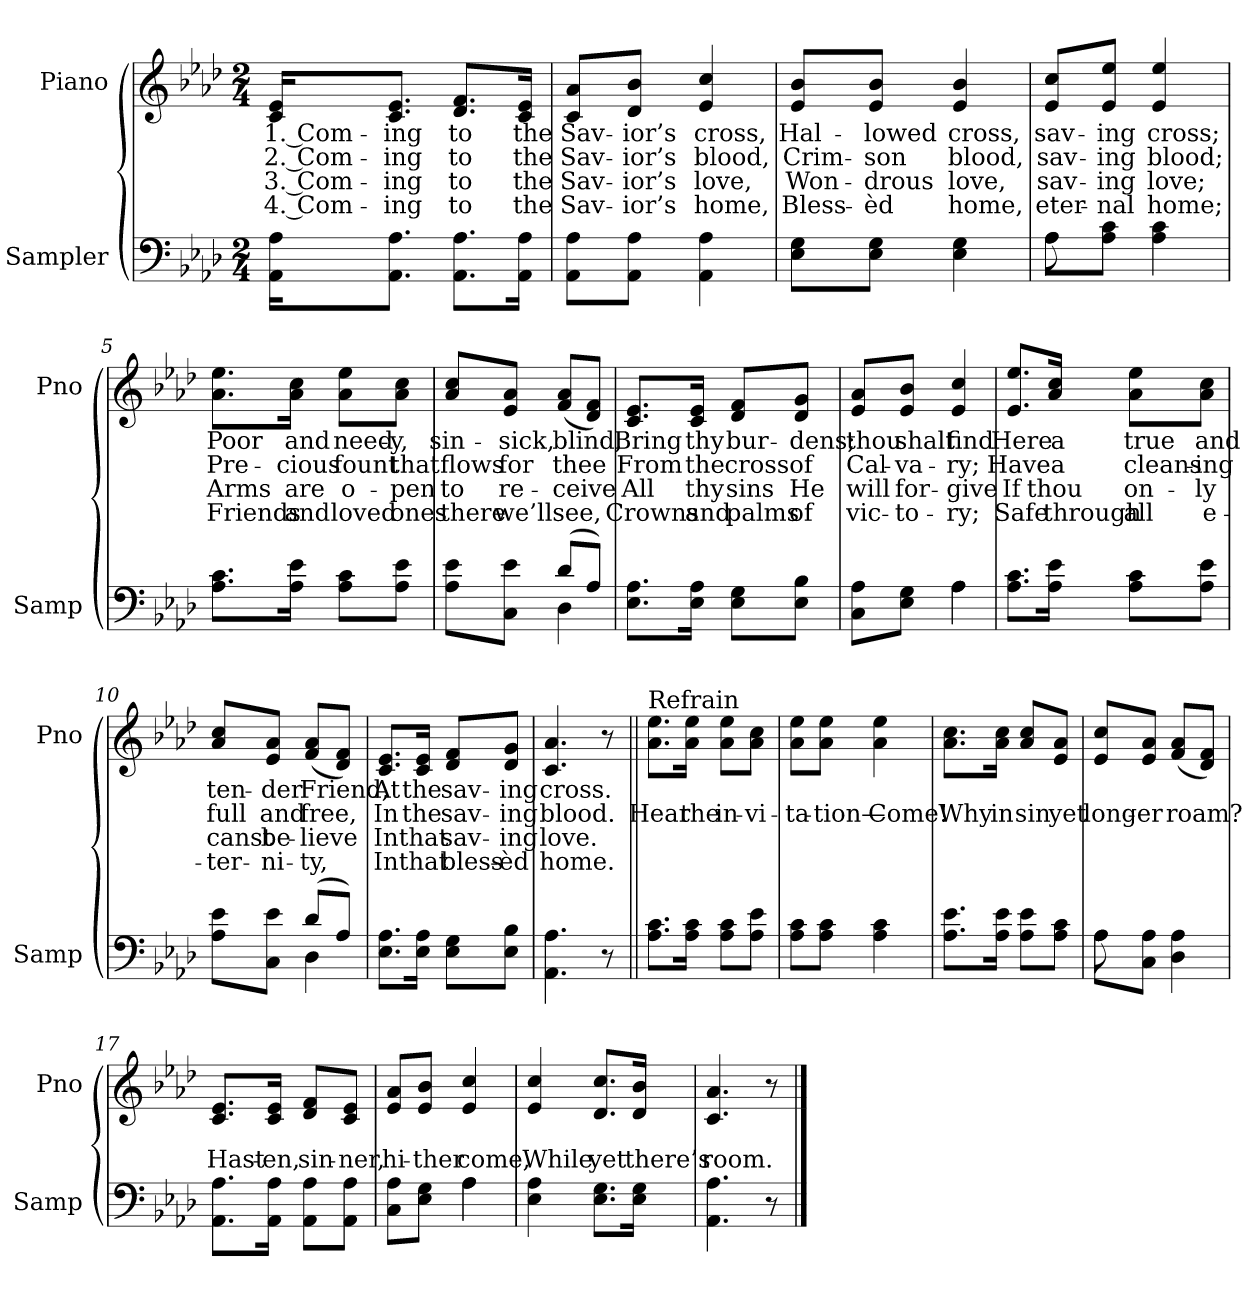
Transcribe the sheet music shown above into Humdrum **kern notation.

**kern	**kern	**text	**text	**text	**text
*part2	*part1	*part1	*part1	*part1	*part1
*staff2	*staff1	*staff1	*staff1	*staff1	*staff1
*I"Sampler	*I"Piano	*	*	*	*
*I'Samp	*I'Pno	*	*	*	*
*clefF4	*clefG2	*	*	*	*
*k[b-e-a-d-]	*k[b-e-a-d-]	*	*	*	*
*A-:	*A-:	*	*	*	*
*M2/4	*M2/4	*	*	*	*
=1	=1	=1	=1	=1	=1
16AA-\ 16A-\KL	16c/ 16e-/KL	1. Com-	2. Com-	3. Com-	4. Com-
8.AA-\ 8.A-\J	8.c/ 8.e-/J	-ing	-ing	-ing	-ing
8.AA-\ 8.A-\L	8.d-/ 8.f/L	to	to	to	to
16AA-\ 16A-\Jk	16c/ 16e-/Jk	the	the	the	the
=2	=2	=2	=2	=2	=2
8AA-\ 8A-\L	8c/ 8a-/L	Sav-	Sav-	Sav-	Sav-
8AA-\ 8A-\J	8d-/ 8b-/J	-ior’s	-ior’s	-ior’s	-ior’s
4AA- 4A-	4e- 4cc	cross,	blood,	love,	home,
=3	=3	=3	=3	=3	=3
8E-\ 8G\L	8e-/ 8b-/L	Hal-	Crim-	Won-	Bless-
8E-\ 8G\J	8e-/ 8b-/J	-lowed	-son	-drous	-èd
4E- 4G	4e- 4b-	cross,	blood,	love,	home,
=4	=4	=4	=4	=4	=4
*^	*	*	*	*	*
8A-\L	8A-	8e-/ 8cc/L	sav-	sav-	sav-	eter-
8A-\ 8c\J	4.ryy	8e-/ 8ee-/J	-ing	-ing	-ing	-nal
4A- 4c	.	4e- 4ee-	cross;	blood;	love;	home;
*v	*v	*	*	*	*	*
=5	=5	=5	=5	=5	=5
8.A-\ 8.c\L	8.a-\ 8.ee-\L	Poor	Pre-	Arms	Friends
16A-\ 16e-\Jk	16a-\ 16cc\Jk	and	-cious	are	and
8A-\ 8c\L	8a-\ 8ee-\L	need-	fount	o-	loved
8A-\ 8e-\J	8a-\ 8cc\J	-y,	that	-pen	ones
=6	=6	=6	=6	=6	=6
*^	*	*	*	*	*
8A-\ 8e-\L	4ryy	8a-/ 8cc/L	sin-	flows	to	there
8C\ 8e-\J	.	8e-/ 8a-/J	-sick,	for	re-	we’ll
(8d-/L	4D-	(8f/ 8a-/L	blind,	thee	-ceive	see,
8A-/J)	.	8d-/ 8f/J)	.	.	.	.
*v	*v	*	*	*	*	*
=7	=7	=7	=7	=7	=7
8.E-\ 8.A-\L	8.c/ 8.e-/L	Bring	From	All	Crowns
16E-\ 16A-\Jk	16c/ 16e-/Jk	thy	the	thy	and
8E-\ 8G\L	8d-/ 8f/L	bur-	cross	sins	palms
8E-\ 8B-\J	8d-/ 8g/J	-dens;	of	He	of
=8	=8	=8	=8	=8	=8
*^	*	*	*	*	*
8C\ 8A-\L	4ryy	8e-/ 8a-/L	thou	Cal-	will	vic-
8E-\ 8G\J	.	8e-/ 8b-/J	shalt	-va-	for-	-to-
4A-\	4A-	4e- 4cc	find	-ry;	-give	-ry;
*v	*v	*	*	*	*	*
=9	=9	=9	=9	=9	=9
8.A-\ 8.c\L	8.e-/ 8.ee-/L	Here	Have	If	Safe
16A-\ 16e-\Jk	16a-/ 16cc/Jk	a	a	thou	through
8A-\ 8c\L	8a-\ 8ee-\L	true	cleans-	on-	all
8A-\ 8e-\J	8a-\ 8cc\J	and	-ing	-ly	e-
=10	=10	=10	=10	=10	=10
*^	*	*	*	*	*
8A-\ 8e-\L	4ryy	8a-/ 8cc/L	ten-	full	canst	-ter-
8C\ 8e-\J	.	8e-/ 8a-/J	-der	and	be-	-ni-
(8d-/L	4D-	(8f/ 8a-/L	Friend,	free,	-lieve	-ty,
8A-/J)	.	8d-/ 8f/J)	.	.	.	.
*v	*v	*	*	*	*	*
=11	=11	=11	=11	=11	=11
8.E-\ 8.A-\L	8.c/ 8.e-/L	At	In	In	In
16E-\ 16A-\Jk	16c/ 16e-/Jk	the	the	that	that
8E-\ 8G\L	8d-/ 8f/L	sav-	sav-	sav-	bless-
8E-\ 8B-\J	8d-/ 8g/J	-ing	-ing	-ing	-èd
=12	=12	=12	=12	=12	=12
4.AA- 4.A-	4.c 4.a-	cross.	blood.	love.	home.
8r	8r	.	.	.	.
=13||	=13||	=13||	=13||	=13||	=13||
!	!LO:TX:t=Refrain	!	!	!	!
8.A-\ 8.c\L	8.a-\ 8.ee-\L	.	Hear	.	.
16A-\ 16c\Jk	16a-\ 16ee-\Jk	.	the	.	.
8A-\ 8c\L	8a-\ 8ee-\L	.	in-	.	.
8A-\ 8e-\J	8a-\ 8cc\J	.	-vi-	.	.
=14	=14	=14	=14	=14	=14
8A-\ 8c\L	8a-\ 8ee-\L	.	-ta-	.	.
8A-\ 8c\J	8a-\ 8ee-\J	.	-tion—	.	.
4A- 4c	4a- 4ee-	.	Come!	.	.
=15	=15	=15	=15	=15	=15
8.A-\ 8.e-\L	8.a-\ 8.cc\L	.	Why	.	.
16A-\ 16e-\Jk	16a-\ 16cc\Jk	.	in	.	.
8A-\ 8e-\L	8a-/ 8cc/L	.	sin	.	.
8A-\ 8c\J	8e-/ 8a-/J	.	yet	.	.
=16	=16	=16	=16	=16	=16
*^	*	*	*	*	*
8A-\L	8A-	8e-/ 8cc/L	.	long-	.	.
8C\ 8A-\J	4.ryy	8e-/ 8a-/J	.	-er	.	.
4D- 4A-	.	(8f/ 8a-/L	.	roam?	.	.
.	.	8d-/ 8f/J)	.	.	.	.
*v	*v	*	*	*	*	*
=17	=17	=17	=17	=17	=17
8.AA-\ 8.A-\L	8.c/ 8.e-/L	.	Hast-	.	.
16AA-\ 16A-\Jk	16c/ 16e-/Jk	.	-en,	.	.
8AA-\ 8A-\L	8d-/ 8f/L	.	sin-	.	.
8AA-\ 8A-\J	8c/ 8e-/J	.	-ner,	.	.
=18	=18	=18	=18	=18	=18
*^	*	*	*	*	*
8C\ 8A-\L	4ryy	8e-/ 8a-/L	.	hi-	.	.
8E-\ 8G\J	.	8e-/ 8b-/J	.	-ther	.	.
4A-\	4A-	4e- 4cc	.	come,	.	.
*v	*v	*	*	*	*	*
=19	=19	=19	=19	=19	=19
4E- 4A-	4e- 4cc	.	While	.	.
8.E-\ 8.G\L	8.d-/ 8.cc/L	.	yet	.	.
16E-\ 16G\Jk	16d-/ 16b-/Jk	.	there’s	.	.
=20	=20	=20	=20	=20	=20
4.AA- 4.A-	4.c 4.a-	.	room.	.	.
8r	8r	.	.	.	.
==	==	==	==	==	==
*-	*-	*-	*-	*-	*-
